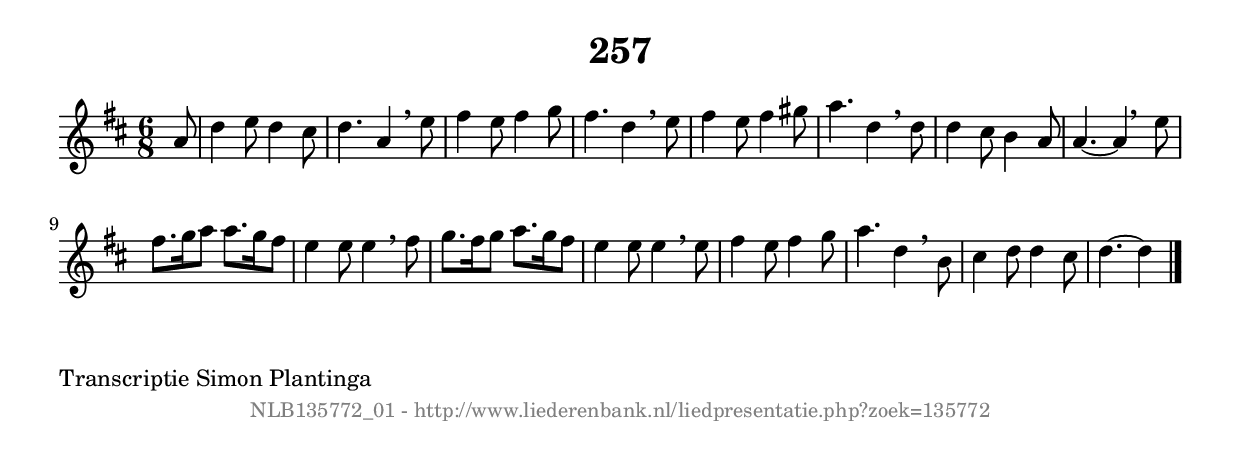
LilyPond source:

%
% produced by wce2krn 1.64 (7 June 2014)
%
\version"2.16"
#(append! paper-alist '(("long" . (cons (* 210 mm) (* 2000 mm)))))
#(set-default-paper-size "long")
sb = {\breathe}
mBreak = {\breathe }
bBreak = {\breathe }
x = {\once\override NoteHead #'style = #'cross }
gl=\glissando
itime={\override Staff.TimeSignature #'stencil = ##f }
ficta = {\once\set suggestAccidentals = ##t}
fine = {\once\override Score.RehearsalMark #'self-alignment-X = #1 \mark \markup {\italic{Fine}}}
dc = {\once\override Score.RehearsalMark #'self-alignment-X = #1 \mark \markup {\italic{D.C.}}}
dcf = {\once\override Score.RehearsalMark #'self-alignment-X = #1 \mark \markup {\italic{D.C. al Fine}}}
dcc = {\once\override Score.RehearsalMark #'self-alignment-X = #1 \mark \markup {\italic{D.C. al Coda}}}
ds = {\once\override Score.RehearsalMark #'self-alignment-X = #1 \mark \markup {\italic{D.S.}}}
dsf = {\once\override Score.RehearsalMark #'self-alignment-X = #1 \mark \markup {\italic{D.S. al Fine}}}
dsc = {\once\override Score.RehearsalMark #'self-alignment-X = #1 \mark \markup {\italic{D.S. al Coda}}}
pv = {\set Score.repeatCommands = #'((volta "1"))}
sv = {\set Score.repeatCommands = #'((volta "2"))}
tv = {\set Score.repeatCommands = #'((volta "3"))}
qv = {\set Score.repeatCommands = #'((volta "4"))}
xv = {\set Score.repeatCommands = #'((volta #f))}
\header{ tagline = ""
title = "257"
}
\score {{
\key d \major
\relative g'
{
\set melismaBusyProperties = #'()
\partial 32*4
\time 6/8
\tempo 4=120
\override Score.MetronomeMark #'transparent = ##t
\override Score.RehearsalMark #'break-visibility = #(vector #t #t #f)
a8 | d4 e8 d4 cis8 | d4. a4 \sb e'8 | fis4 e8 fis4 g8 | fis4. d4 \mBreak
e8 | fis4 e8 fis4 gis8 | a4. d,4 \sb d8 | d4 cis8 b4 a8 | a4.~ a4 \bar ":|:" \bBreak
e'8 | fis8. g16 a8 a8. g16 fis8 | e4 e8 e4 \sb fis8 | g8. fis16 g8 a8. g16 fis8 | e4 e8 e4 \mBreak
e8 | fis4 e8 fis4 g8 | a4. d,4 \sb b8 | cis4 d8 d4 cis8 | d4.~ d4 \bar "|."
 }}
 \midi { }
 \layout {
            indent = 0.0\cm
}
}
\markup { \wordwrap-string #" 
Transcriptie Simon Plantinga
"}
\markup { \vspace #0 } \markup { \with-color #grey \fill-line { \center-column { \smaller "NLB135772_01 - http://www.liederenbank.nl/liedpresentatie.php?zoek=135772" } } }
